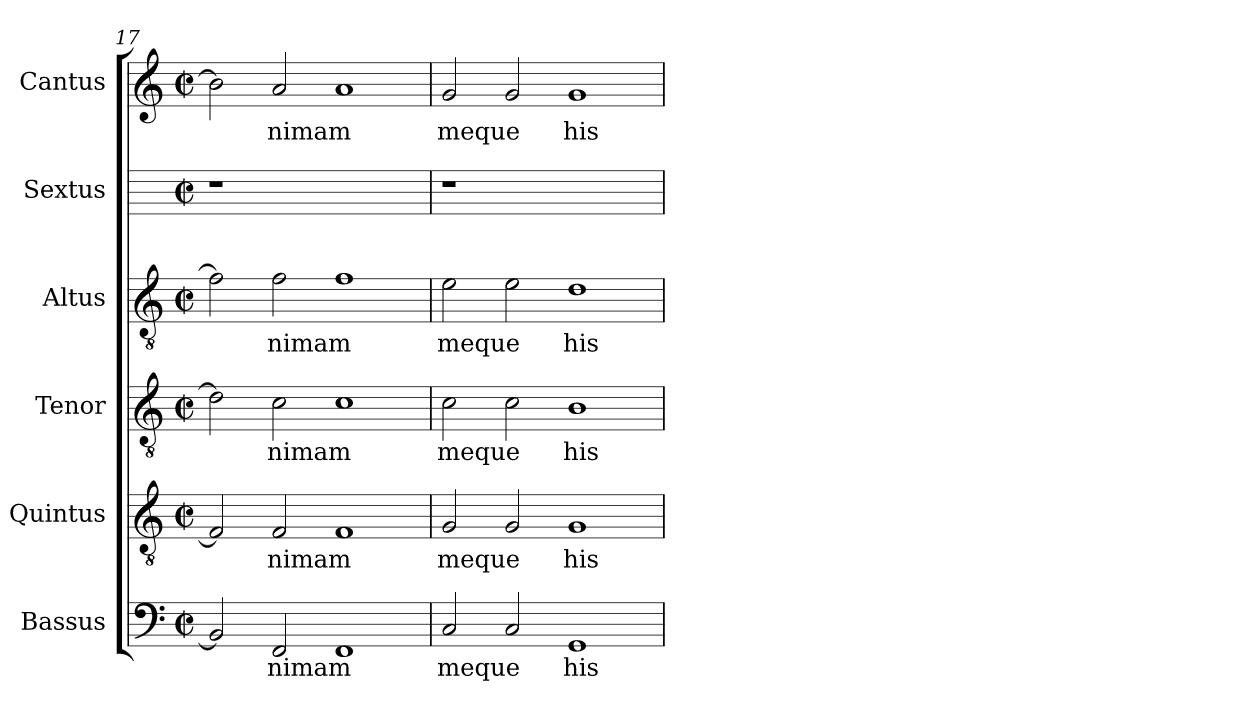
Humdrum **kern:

**kern	**text	**kern	**text	**kern	**text	**kern	**text	**kern	**kern	**text
*part6	*part6	*part5	*part5	*part4	*part4	*part3	*part3	*part2	*part1	*part1
*staff6	*staff6	*staff5	*staff5	*staff4	*staff4	*staff3	*staff3	*staff2	*staff1	*staff1
*I"Bassus	*	*I"Quintus	*	*I"Tenor	*	*I"Altus	*	*I"Sextus	*I"Cantus	*
*I'Bassus	*	*I'Quintus	*	*I'Tenor	*	*I'Altus	*	*	*I'Cantus	*
*clefF4	*	*clefGv2	*	*clefGv2	*	*clefGv2	*	*	*clefG2	*
*k[]	*	*k[]	*	*k[]	*	*k[]	*	*k[]	*k[]	*
*C:	*	*C:	*	*C:	*	*C:	*	*C:	*C:	*
*M2/2	*	*M2/2	*	*M2/2	*	*M2/2	*	*M2/2	*M2/2	*
*met(c|)	*	*met(c|)	*	*met(c|)	*	*met(c|)	*	*met(c|)	*met(c|)	*
=17	=17	=17	=17	=17	=17	=17	=17	=17	=17	=17
!	!LO:LY:b:cj	!	!LO:LY:b	!	!LO:LY:b	!	!LO:LY:b:cj	!	!	!LO:LY:b:cj
2BB-/]	.	2F/]	.	2d\]	.	2f\]	--	1r	2b-\]	.
!	!LO:LY:b:cj	!	!LO:LY:b	!	!LO:LY:b	!	!LO:LY:b:cj	!	!	!LO:LY:b:cj
2FF/	nimam	2F/	nimam	2c\	nimam	2f\	-nimam	.	2a/	nimam
!	!LO:LY:b:cj	!	!LO:LY:b	!	!LO:LY:b	!	!LO:LY:b:cj	!	!	!LO:LY:b:cj
1FF	.	1F	.	1c	.	1f	.	1ryy	1a	.
=18	=18	=18	=18	=18	=18	=18	=18	=18	=18	=18
!	!LO:LY:b:cj	!	!LO:LY:b	!	!LO:LY:b	!	!LO:LY:b:cj	!	!	!LO:LY:b:cj
2C/	meque	2G/	meque	2c\	meque	2e\	meque	1r	2g/	meque
!	!LO:LY:b:cj	!	!LO:LY:b	!	!LO:LY:b	!	!LO:LY:b:cj	!	!	!LO:LY:b:cj
2C/	.	2G/	.	2c\	.	2e\	.	.	2g/	.
!	!LO:LY:b:cj	!	!LO:LY:b	!	!LO:LY:b	!	!LO:LY:b:cj	!	!	!LO:LY:b:cj
1GG	his	1G	his	1B	his	1d	his	1ryy	1g	his
=	=	=	=	=	=	=	=	=	=	=
*-	*-	*-	*-	*-	*-	*-	*-	*-	*-	*-
